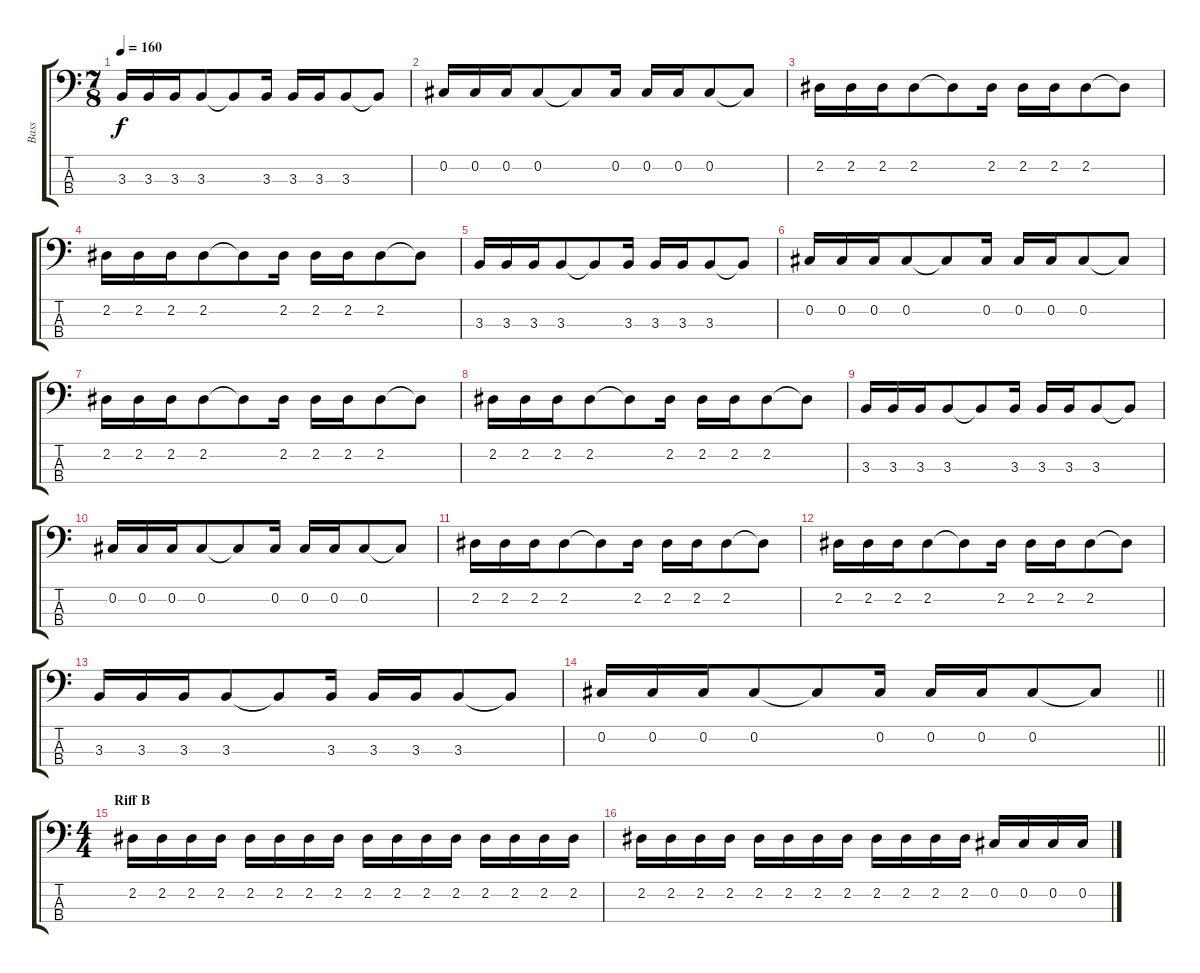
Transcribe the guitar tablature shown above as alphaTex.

\track ("Bass" "Bass") {instrument electricbassfinger}
\staff {score tabs}
\tuning (Gb2 Db2 Ab1 Eb1) {hide}
\ts (7 8)
\tempo 160
\clef f4
\ks c
3.3.16{dy f} 3.3.16 3.3.16 3.3.8 3.3{t}.8 3.3.16 3.3.16 3.3.16 3.3.8 3.3{t}.8 |
0.2.16 0.2.16 0.2.16 0.2.8 0.2{t}.8 0.2.16 0.2.16 0.2.16 0.2.8 0.2{t}.8 |
2.2.16 2.2.16 2.2.16 2.2.8 2.2{t}.8 2.2.16 2.2.16 2.2.16 2.2.8 2.2{t}.8 |
2.2.16 2.2.16 2.2.16 2.2.8 2.2{t}.8 2.2.16 2.2.16 2.2.16 2.2.8 2.2{t}.8 |
3.3.16 3.3.16 3.3.16 3.3.8 3.3{t}.8 3.3.16 3.3.16 3.3.16 3.3.8 3.3{t}.8 |
0.2.16 0.2.16 0.2.16 0.2.8 0.2{t}.8 0.2.16 0.2.16 0.2.16 0.2.8 0.2{t}.8 |
2.2.16 2.2.16 2.2.16 2.2.8 2.2{t}.8 2.2.16 2.2.16 2.2.16 2.2.8 2.2{t}.8 |
2.2.16 2.2.16 2.2.16 2.2.8 2.2{t}.8 2.2.16 2.2.16 2.2.16 2.2.8 2.2{t}.8 |
3.3.16 3.3.16 3.3.16 3.3.8 3.3{t}.8 3.3.16 3.3.16 3.3.16 3.3.8 3.3{t}.8 |
0.2.16 0.2.16 0.2.16 0.2.8 0.2{t}.8 0.2.16 0.2.16 0.2.16 0.2.8 0.2{t}.8 |
2.2.16 2.2.16 2.2.16 2.2.8 2.2{t}.8 2.2.16 2.2.16 2.2.16 2.2.8 2.2{t}.8 |
2.2.16 2.2.16 2.2.16 2.2.8 2.2{t}.8 2.2.16 2.2.16 2.2.16 2.2.8 2.2{t}.8 |
3.3.16 3.3.16 3.3.16 3.3.8 3.3{t}.8 3.3.16 3.3.16 3.3.16 3.3.8 3.3{t}.8 |
\barLineRight lightlight
0.2.16 0.2.16 0.2.16 0.2.8 0.2{t}.8 0.2.16 0.2.16 0.2.16 0.2.8 0.2{t}.8 |
\ts (4 4)
\section ("" "Riff B")
2.2.16 2.2.16 2.2.16 2.2.16 2.2.16 2.2.16 2.2.16 2.2.16 2.2.16 2.2.16 2.2.16 2.2.16 2.2.16 2.2.16 2.2.16 2.2.16 |
2.2.16 2.2.16 2.2.16 2.2.16 2.2.16 2.2.16 2.2.16 2.2.16 2.2.16 2.2.16 2.2.16 2.2.16 0.2.16 0.2.16 0.2.16 0.2.16
